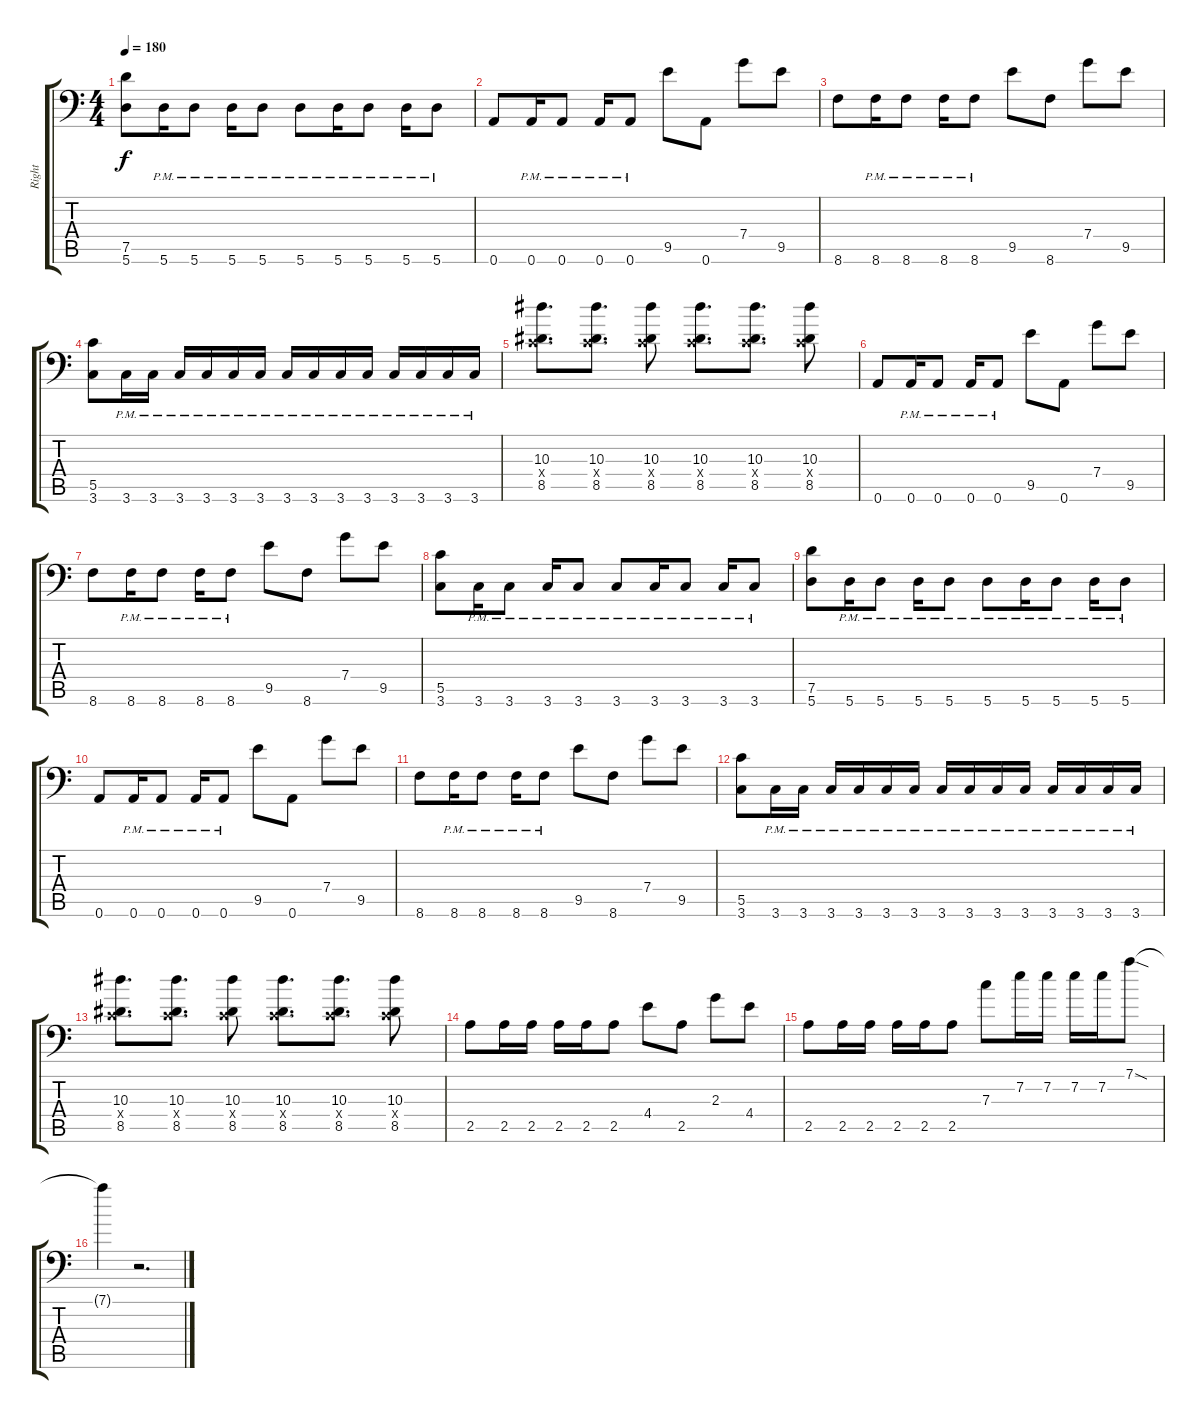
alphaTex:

\track ("Right" "Right") {instrument distortionguitar}
\staff {score tabs}
\tuning (D4 A3 F3 C3 G2 A1) {hide}
\ts (4 4)
\tempo 180
\clef f4
\ks c
(7.5 5.6).8{dy f} 5.6{pm}.16 5.6{pm}.8 5.6{pm}.16 5.6{pm}.8 5.6{pm}.8 5.6{pm}.16 5.6{pm}.8 5.6{pm}.16 5.6{pm}.8 |
0.6.8 0.6{pm}.16 0.6{pm}.8 0.6{pm}.16 0.6{pm}.8 9.5.8 0.6.8 7.4.8 9.5.8 |
8.6.8 8.6{pm}.16 8.6{pm}.8 8.6{pm}.16 8.6{pm}.8 9.5.8 8.6.8 7.4.8 9.5.8 |
(5.5 3.6).8 3.6{pm}.16 3.6{pm}.16 3.6{pm}.16 3.6{pm}.16 3.6{pm}.16 3.6{pm}.16 3.6{pm}.16 3.6{pm}.16 3.6{pm}.16 3.6{pm}.16 3.6{pm}.16 3.6{pm}.16 3.6{pm}.16 3.6{pm}.16 |
(10.3 0.4{x} 8.5).8{d} (10.3 0.4{x} 8.5).8{d} (10.3 0.4{x} 8.5).8 (10.3 0.4{x} 8.5).8{d} (10.3 0.4{x} 8.5).8{d} (10.3 0.4{x} 8.5).8 |
0.6.8 0.6{pm}.16 0.6{pm}.8 0.6{pm}.16 0.6{pm}.8 9.5.8 0.6.8 7.4.8 9.5.8 |
8.6.8 8.6{pm}.16 8.6{pm}.8 8.6{pm}.16 8.6{pm}.8 9.5.8 8.6.8 7.4.8 9.5.8 |
(5.5 3.6).8 3.6{pm}.16 3.6{pm}.8 3.6{pm}.16 3.6{pm}.8 3.6{pm}.8 3.6{pm}.16 3.6{pm}.8 3.6{pm}.16 3.6{pm}.8 |
(7.5 5.6).8 5.6{pm}.16 5.6{pm}.8 5.6{pm}.16 5.6{pm}.8 5.6{pm}.8 5.6{pm}.16 5.6{pm}.8 5.6{pm}.16 5.6{pm}.8 |
0.6.8 0.6{pm}.16 0.6{pm}.8 0.6{pm}.16 0.6{pm}.8 9.5.8 0.6.8 7.4.8 9.5.8 |
8.6.8 8.6{pm}.16 8.6{pm}.8 8.6{pm}.16 8.6{pm}.8 9.5.8 8.6.8 7.4.8 9.5.8 |
(5.5 3.6).8 3.6{pm}.16 3.6{pm}.16 3.6{pm}.16 3.6{pm}.16 3.6{pm}.16 3.6{pm}.16 3.6{pm}.16 3.6{pm}.16 3.6{pm}.16 3.6{pm}.16 3.6{pm}.16 3.6{pm}.16 3.6{pm}.16 3.6{pm}.16 |
(10.3 0.4{x} 8.5).8{d} (10.3 0.4{x} 8.5).8{d} (10.3 0.4{x} 8.5).8 (10.3 0.4{x} 8.5).8{d} (10.3 0.4{x} 8.5).8{d} (10.3 0.4{x} 8.5).8 |
2.5.8 2.5.16 2.5.16 2.5.16 2.5.16 2.5.8 4.4.8 2.5.8 2.3.8 4.4.8 |
2.5.8 2.5.16 2.5.16 2.5.16 2.5.16 2.5.8 7.3.8 7.2.16 7.2.16 7.2.16 7.2.16 7.1{sod}.8 |
7.1{t}.4 r.2{d}
